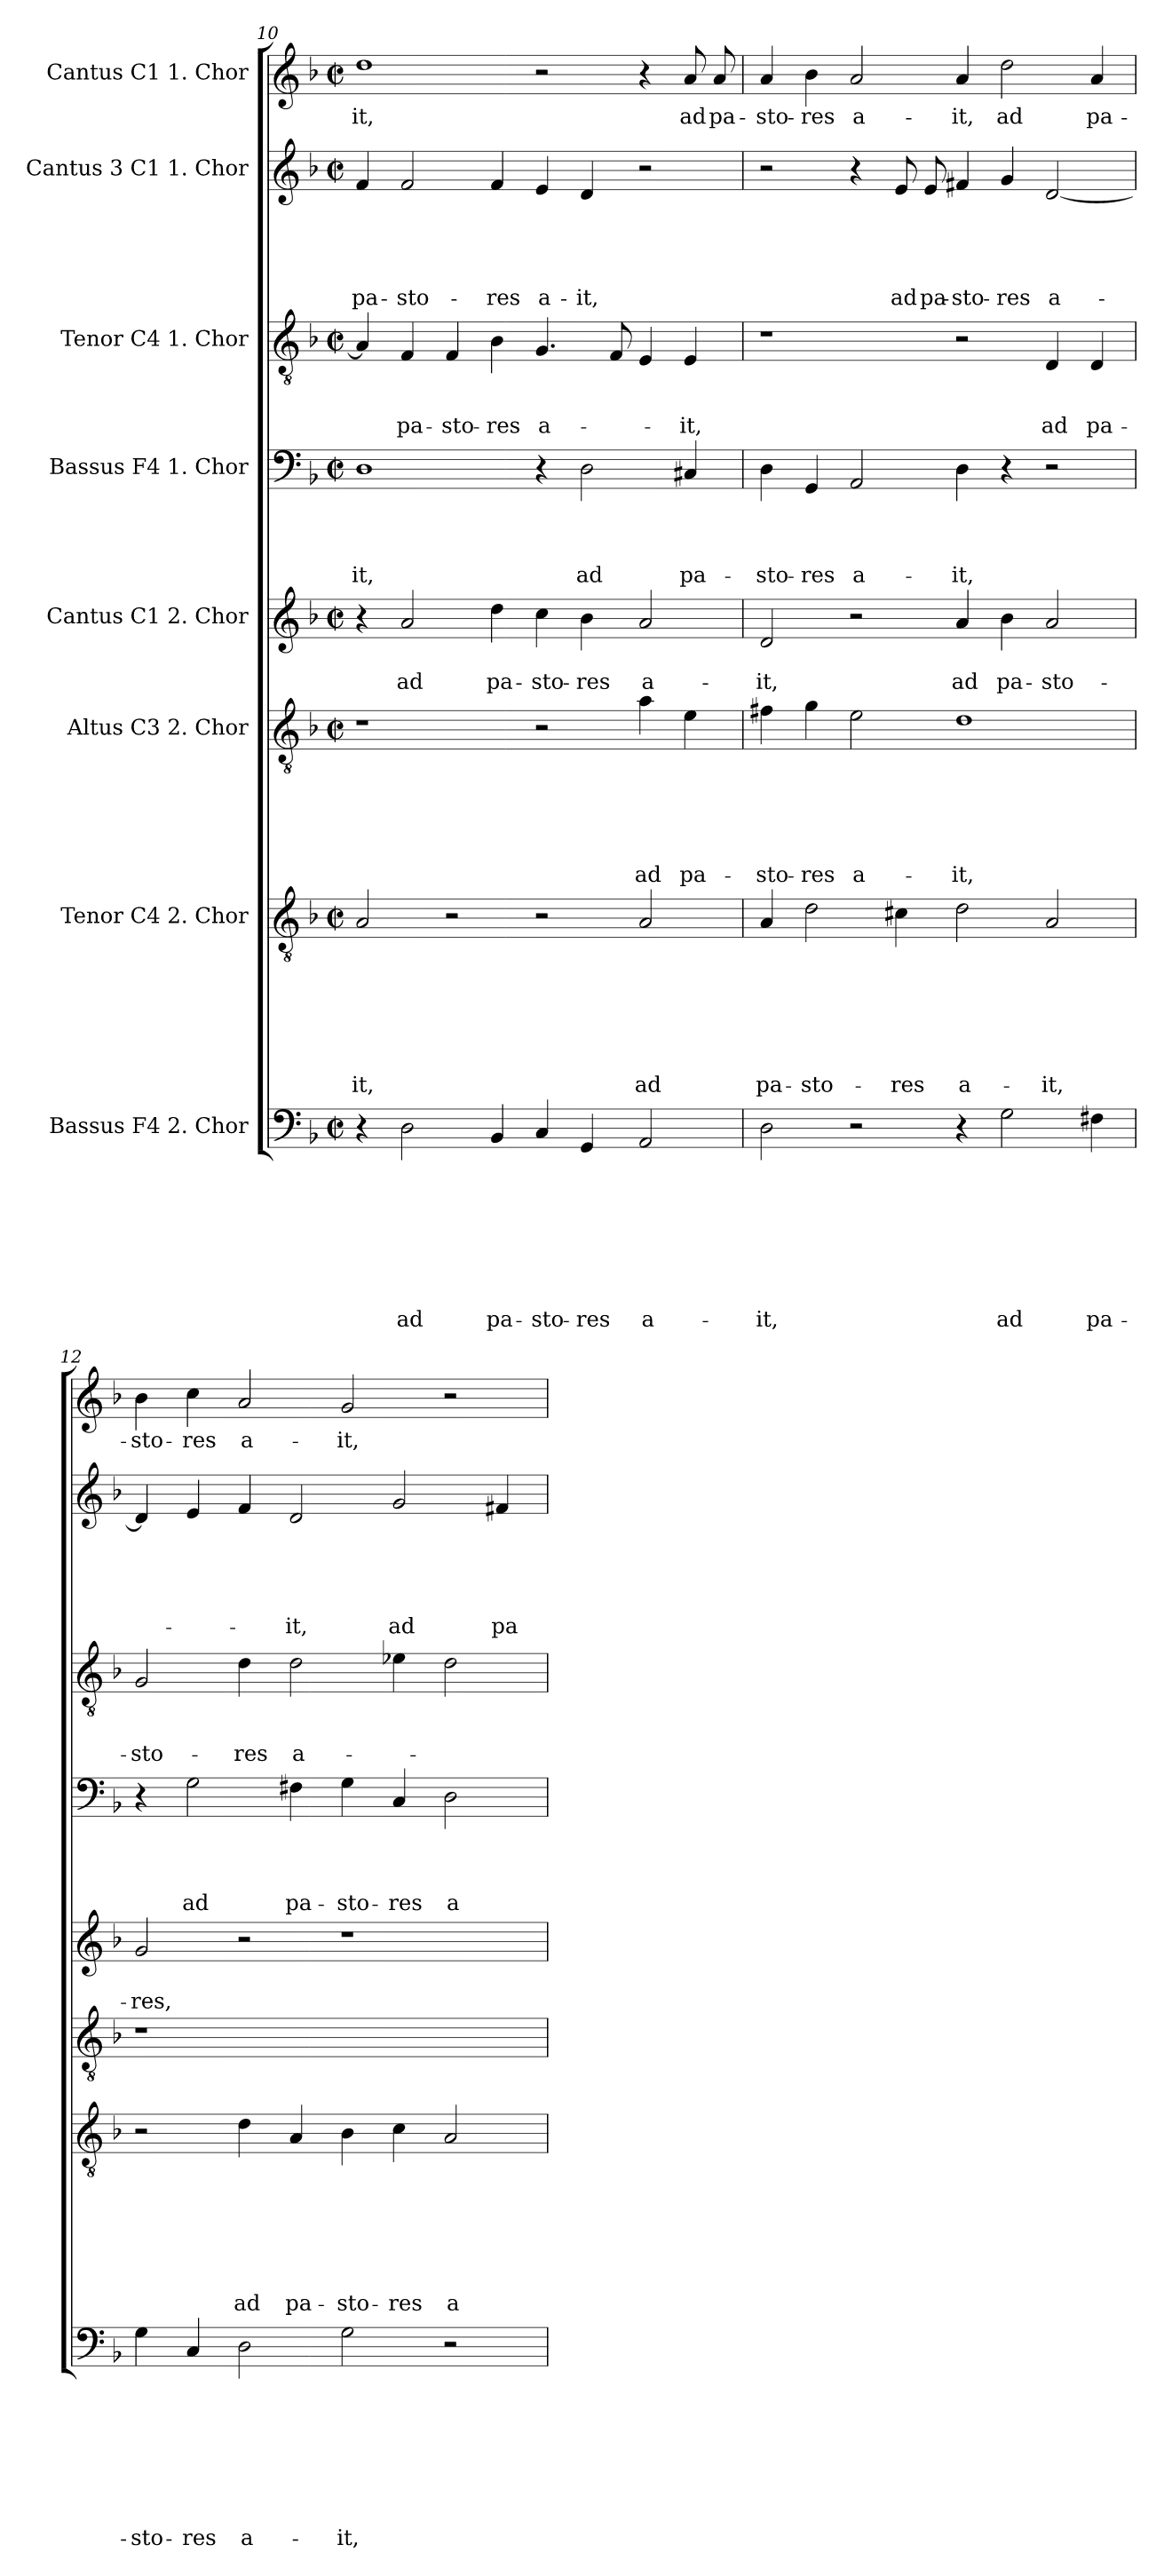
**kern	**text	**text	**text	**text	**text	**text	**text	**text	**kern	**text	**text	**text	**text	**text	**text	**text	**kern	**text	**text	**text	**text	**text	**text	**kern	**text	**text	**kern	**text	**text	**text	**text	**kern	**text	**text	**text	**kern	**text	**text	**text	**text	**text	**kern	**text
*part8	*part8	*part8	*part8	*part8	*part8	*part8	*part8	*part8	*part7	*part7	*part7	*part7	*part7	*part7	*part7	*part7	*part6	*part6	*part6	*part6	*part6	*part6	*part6	*part5	*part5	*part5	*part4	*part4	*part4	*part4	*part4	*part3	*part3	*part3	*part3	*part2	*part2	*part2	*part2	*part2	*part2	*part1	*part1
*staff8	*staff8	*staff8	*staff8	*staff8	*staff8	*staff8	*staff8	*staff8	*staff7	*staff7	*staff7	*staff7	*staff7	*staff7	*staff7	*staff7	*staff6	*staff6	*staff6	*staff6	*staff6	*staff6	*staff6	*staff5	*staff5	*staff5	*staff4	*staff4	*staff4	*staff4	*staff4	*staff3	*staff3	*staff3	*staff3	*staff2	*staff2	*staff2	*staff2	*staff2	*staff2	*staff1	*staff1
*I"Bassus  F4 2. Chor	*	*	*	*	*	*	*	*	*I"Tenor  C4 2. Chor	*	*	*	*	*	*	*	*I"Altus  C3 2. Chor	*	*	*	*	*	*	*I"Cantus   C1 2. Chor	*	*	*I"Bassus  F4 1. Chor	*	*	*	*	*I"Tenor  C4 1. Chor	*	*	*	*I"Cantus 3 C1 1. Chor	*	*	*	*	*	*I"Cantus  C1 1. Chor	*
*clefF4	*	*	*	*	*	*	*	*	*clefGv2	*	*	*	*	*	*	*	*clefGv2	*	*	*	*	*	*	*clefG2	*	*	*clefF4	*	*	*	*	*clefGv2	*	*	*	*clefG2	*	*	*	*	*	*clefG2	*
*k[b-]	*	*	*	*	*	*	*	*	*k[b-]	*	*	*	*	*	*	*	*k[b-]	*	*	*	*	*	*	*k[b-]	*	*	*k[b-]	*	*	*	*	*k[b-]	*	*	*	*k[b-]	*	*	*	*	*	*k[b-]	*
*F:	*	*	*	*	*	*	*	*	*F:	*	*	*	*	*	*	*	*F:	*	*	*	*	*	*	*F:	*	*	*F:	*	*	*	*	*F:	*	*	*	*F:	*	*	*	*	*	*F:	*
*M2/2	*	*	*	*	*	*	*	*	*M2/2	*	*	*	*	*	*	*	*M2/2	*	*	*	*	*	*	*M2/2	*	*	*M2/2	*	*	*	*	*M2/2	*	*	*	*M2/2	*	*	*	*	*	*M2/2	*
*met(c|)	*	*	*	*	*	*	*	*	*met(c|)	*	*	*	*	*	*	*	*met(c|)	*	*	*	*	*	*	*met(c|)	*	*	*met(c|)	*	*	*	*	*met(c|)	*	*	*	*met(c|)	*	*	*	*	*	*met(c|)	*
=10	=10	=10	=10	=10	=10	=10	=10	=10	=10	=10	=10	=10	=10	=10	=10	=10	=10	=10	=10	=10	=10	=10	=10	=10	=10	=10	=10	=10	=10	=10	=10	=10	=10	=10	=10	=10	=10	=10	=10	=10	=10	=10	=10
4r	.	.	.	.	.	.	.	.	2A/	.	.	.	.	.	.	-it,	1r	.	.	.	.	.	.	4r	.	.	1D	.	.	.	-it,	4A/]	.	.	.	4f/	.	.	.	.	pa-	1dd	-it,
2D\	.	.	.	.	.	.	.	ad	.	.	.	.	.	.	.	.	.	.	.	.	.	.	.	2a/	.	ad	.	.	.	.	.	4F/	.	.	pa-	2f/	.	.	.	.	-sto-	.	.
.	.	.	.	.	.	.	.	.	2r	.	.	.	.	.	.	.	.	.	.	.	.	.	.	.	.	.	.	.	.	.	.	4F/	.	.	-sto-	.	.	.	.	.	.	.	.
4BB-/	.	.	.	.	.	.	.	pa-	.	.	.	.	.	.	.	.	.	.	.	.	.	.	.	4dd\	.	pa-	.	.	.	.	.	4B-\	.	.	-res	4f/	.	.	.	.	-res	.	.
4C/	.	.	.	.	.	.	.	-sto-	2r	.	.	.	.	.	.	.	2r	.	.	.	.	.	.	4cc\	.	-sto-	4r	.	.	.	.	4.G/	.	.	a-	4e/	.	.	.	.	a-	2r	.
4GG/	.	.	.	.	.	.	.	-res	.	.	.	.	.	.	.	.	.	.	.	.	.	.	.	4b-\	.	-res	2D\	.	.	.	ad	.	.	.	.	4d/	.	.	.	.	-it,	.	.
.	.	.	.	.	.	.	.	.	.	.	.	.	.	.	.	.	.	.	.	.	.	.	.	.	.	.	.	.	.	.	.	8F/	.	.	.	.	.	.	.	.	.	.	.
2AA/	.	.	.	.	.	.	.	a-	2A/	.	.	.	.	.	.	ad	4a\	.	.	.	.	.	ad	2a/	.	a-	.	.	.	.	.	4E/	.	.	.	2r	.	.	.	.	.	4r	.
.	.	.	.	.	.	.	.	.	.	.	.	.	.	.	.	.	4e\	.	.	.	.	.	pa-	.	.	.	4C#X/	.	.	.	pa-	4E/	.	.	-it,	.	.	.	.	.	.	8a/	ad
.	.	.	.	.	.	.	.	.	.	.	.	.	.	.	.	.	.	.	.	.	.	.	.	.	.	.	.	.	.	.	.	.	.	.	.	.	.	.	.	.	.	8a/	pa-
!!LO:LB:g=z
=11	=11	=11	=11	=11	=11	=11	=11	=11	=11	=11	=11	=11	=11	=11	=11	=11	=11	=11	=11	=11	=11	=11	=11	=11	=11	=11	=11	=11	=11	=11	=11	=11	=11	=11	=11	=11	=11	=11	=11	=11	=11	=11	=11
2D\	.	.	.	.	.	.	.	-it,	4A/	.	.	.	.	.	.	pa-	4f#X\	.	.	.	.	.	-sto-	2d/	.	-it,	4D\	.	.	.	-sto-	1r	.	.	.	2r	.	.	.	.	.	4a/	-sto-
.	.	.	.	.	.	.	.	.	2d\	.	.	.	.	.	.	-sto-	4g\	.	.	.	.	.	-res	.	.	.	4GG/	.	.	.	-res	.	.	.	.	.	.	.	.	.	.	4b-\	-res
2r	.	.	.	.	.	.	.	.	.	.	.	.	.	.	.	.	2e\	.	.	.	.	.	a-	2r	.	.	2AA/	.	.	.	a-	.	.	.	.	4r	.	.	.	.	.	2a/	a-
.	.	.	.	.	.	.	.	.	4c#X\	.	.	.	.	.	.	-res	.	.	.	.	.	.	.	.	.	.	.	.	.	.	.	.	.	.	.	8e/	.	.	.	.	ad	.	.
.	.	.	.	.	.	.	.	.	.	.	.	.	.	.	.	.	.	.	.	.	.	.	.	.	.	.	.	.	.	.	.	.	.	.	.	8e/	.	.	.	.	pa-	.	.
4r	.	.	.	.	.	.	.	.	2d\	.	.	.	.	.	.	a-	1d	.	.	.	.	.	-it,	4a/	.	ad	4D\	.	.	.	-it,	2r	.	.	.	4f#X/	.	.	.	.	-sto-	4a/	-it,
2G\	.	.	.	.	.	.	.	ad	.	.	.	.	.	.	.	.	.	.	.	.	.	.	.	4b-\	.	pa-	4r	.	.	.	.	.	.	.	.	4g/	.	.	.	.	-res	2dd\	ad
.	.	.	.	.	.	.	.	.	2A/	.	.	.	.	.	.	-it,	.	.	.	.	.	.	.	2a/	.	-sto-	2r	.	.	.	.	4D/	.	.	ad	[2d/	.	.	.	.	a-	.	.
4F#X\	.	.	.	.	.	.	.	pa-	.	.	.	.	.	.	.	.	.	.	.	.	.	.	.	.	.	.	.	.	.	.	.	4D/	.	.	pa-	.	.	.	.	.	.	4a/	pa-
=12	=12	=12	=12	=12	=12	=12	=12	=12	=12	=12	=12	=12	=12	=12	=12	=12	=12	=12	=12	=12	=12	=12	=12	=12	=12	=12	=12	=12	=12	=12	=12	=12	=12	=12	=12	=12	=12	=12	=12	=12	=12	=12	=12
4G\	.	.	.	.	.	.	.	-sto-	2r	.	.	.	.	.	.	.	1r	.	.	.	.	.	.	2g/	.	-res,	4r	.	.	.	.	2G/	.	.	-sto-	4d/]	.	.	.	.	.	4b-\	-sto-
4C/	.	.	.	.	.	.	.	-res	.	.	.	.	.	.	.	.	.	.	.	.	.	.	.	.	.	.	2G\	.	.	.	ad	.	.	.	.	4e/	.	.	.	.	.	4cc\	-res
2D\	.	.	.	.	.	.	.	a-	4d\	.	.	.	.	.	.	ad	.	.	.	.	.	.	.	2r	.	.	.	.	.	.	.	4d\	.	.	-res	4f/	.	.	.	.	.	2a/	a-
.	.	.	.	.	.	.	.	.	4A/	.	.	.	.	.	.	pa-	.	.	.	.	.	.	.	.	.	.	4F#X\	.	.	.	pa-	2d\	.	.	a-	2d/	.	.	.	.	-it,	.	.
2G\	.	.	.	.	.	.	.	-it,	4B-\	.	.	.	.	.	.	-sto-	1ryy	.	.	.	.	.	.	1r	.	.	4G\	.	.	.	-sto-	.	.	.	.	.	.	.	.	.	.	2g/	-it,
.	.	.	.	.	.	.	.	.	4c\	.	.	.	.	.	.	-res	.	.	.	.	.	.	.	.	.	.	4C/	.	.	.	-res	4e-X\	.	.	.	2g/	.	.	.	.	ad	.	.
2r	.	.	.	.	.	.	.	.	2A/	.	.	.	.	.	.	a-	.	.	.	.	.	.	.	.	.	.	2D\	.	.	.	a-	2d\	.	.	.	.	.	.	.	.	.	2r	.
.	.	.	.	.	.	.	.	.	.	.	.	.	.	.	.	.	.	.	.	.	.	.	.	.	.	.	.	.	.	.	.	.	.	.	.	4f#X/	.	.	.	.	pa-	.	.
=	=	=	=	=	=	=	=	=	=	=	=	=	=	=	=	=	=	=	=	=	=	=	=	=	=	=	=	=	=	=	=	=	=	=	=	=	=	=	=	=	=	=	=
*-	*-	*-	*-	*-	*-	*-	*-	*-	*-	*-	*-	*-	*-	*-	*-	*-	*-	*-	*-	*-	*-	*-	*-	*-	*-	*-	*-	*-	*-	*-	*-	*-	*-	*-	*-	*-	*-	*-	*-	*-	*-	*-	*-
